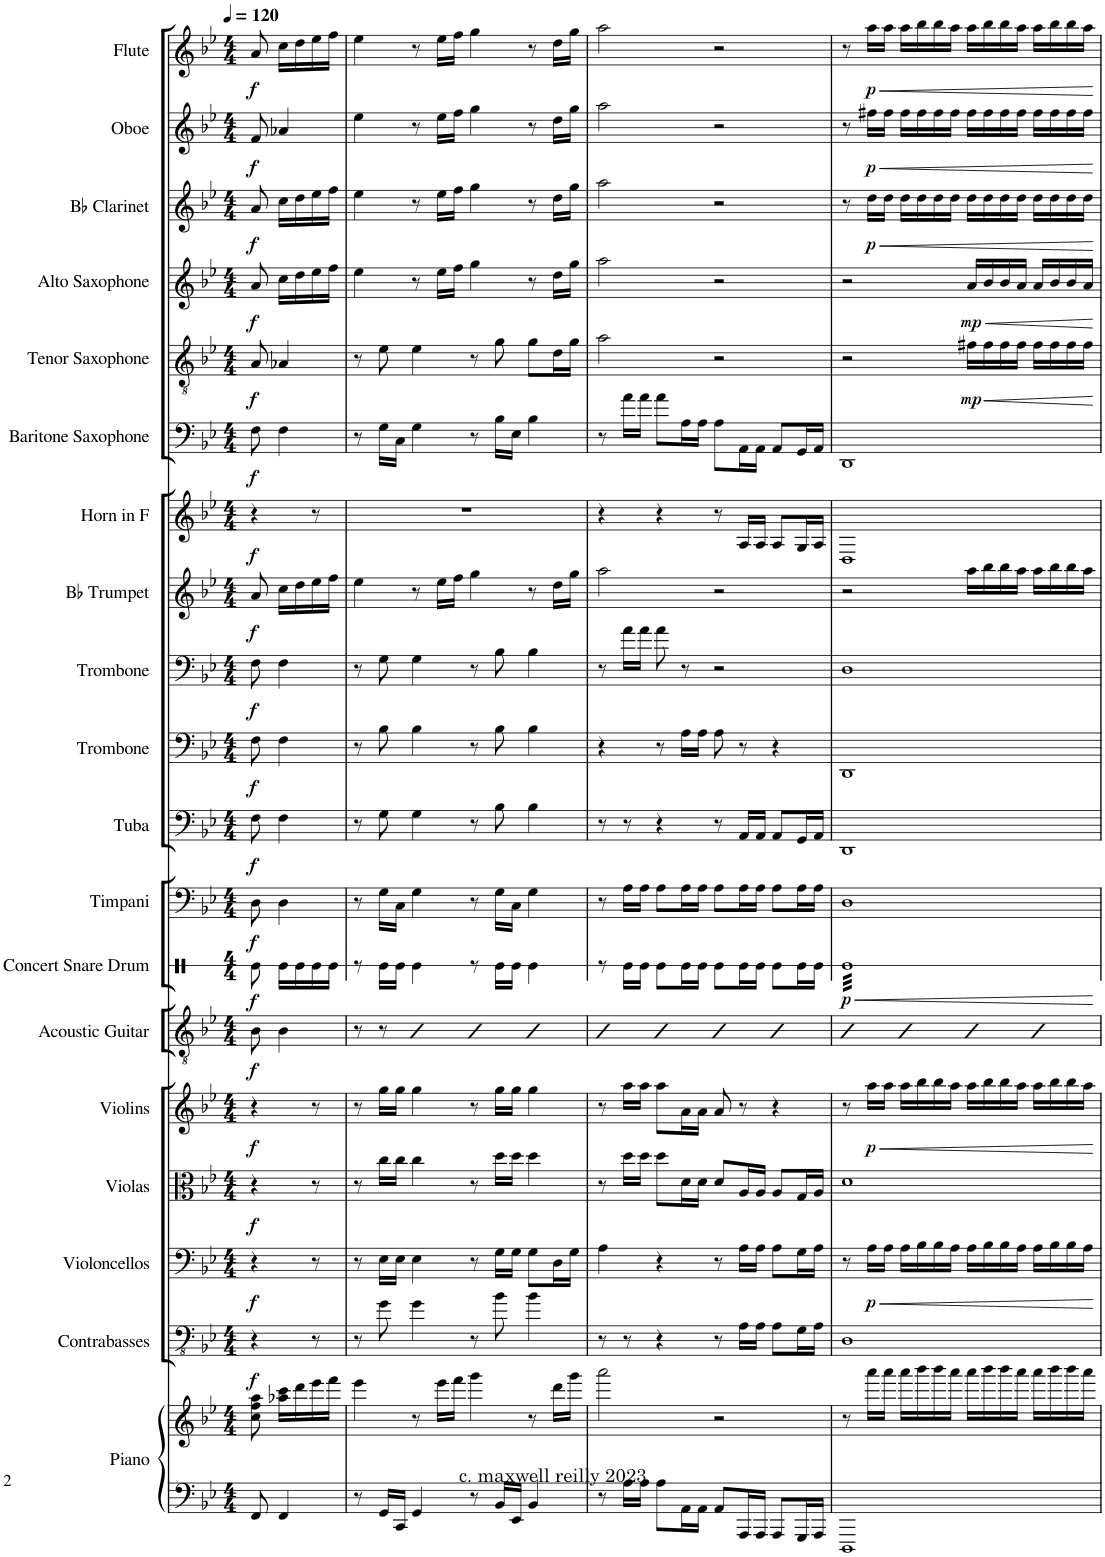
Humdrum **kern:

**kern	**kern	**kern	**dynam	**kern	**dynam	**kern	**dynam	**kern	**dynam	**kern	**dynam	**kern	**dynam	**kern	**dynam	**kern	**dynam	**kern	**dynam	**kern	**dynam	**kern	**dynam	**kern	**dynam	**kern	**dynam	**kern	**dynam	**kern	**dynam	**kern	**dynam	**kern	**dynam	**kern	**dynam
*part19	*part19	*part18	*part18	*part17	*part17	*part16	*part16	*part15	*part15	*part14	*part14	*part13	*part13	*part12	*part12	*part11	*part11	*part10	*part10	*part9	*part9	*part8	*part8	*part7	*part7	*part6	*part6	*part5	*part5	*part4	*part4	*part3	*part3	*part2	*part2	*part1	*part1
*staff20	*staff19	*staff18	*staff18	*staff17	*staff17	*staff16	*staff16	*staff15	*staff15	*staff14	*staff14	*staff13	*staff13	*staff12	*staff12	*staff11	*staff11	*staff10	*staff10	*staff9	*staff9	*staff8	*staff8	*staff7	*staff7	*staff6	*staff6	*staff5	*staff5	*staff4	*staff4	*staff3	*staff3	*staff2	*staff2	*staff1	*staff1
*I"Piano	*	*I"Contrabasses	*	*I"Violoncellos	*	*I"Violas	*	*I"Violins	*	*I"Acoustic Guitar	*	*I"Concert Snare Drum	*	*I"Timpani	*	*I"Tuba	*	*I"Trombone	*	*I"Trombone	*	*I"Bb Trumpet	*	*I"Horn in F	*	*I"Baritone Saxophone	*	*I"Tenor Saxophone	*	*I"Alto Saxophone	*	*I"Bb Clarinet	*	*I"Oboe	*	*I"Flute	*
*I'Pno.	*	*I'Cbs.	*	*I'Vcs.	*	*I'Vlas.	*	*I'Vlns.	*	*I'Guit.	*	*I'Con. Sn.	*	*I'Timp.	*	*I'Tba.	*	*I'Tbn.	*	*I'Tbn.	*	*I'Bb Tpt.	*	*	*	*I'Bar. Sax.	*	*I'T. Sax.	*	*I'A. Sax.	*	*I'Bb Cl.	*	*I'Ob.	*	*I'Fl.	*
*	*	*	*	*	*	*	*	*	*	*	*	*stria1	*	*	*	*	*	*	*	*	*	*	*	*	*	*	*	*	*	*	*	*	*	*	*	*	*
*clefF4	*clefG2	*clefFv4	*	*clefF4	*	*clefC3	*	*clefG2	*	*clefGv2	*	*clefX	*	*clefF4	*	*clefF4	*	*clefF4	*	*clefF4	*	*clefG2	*	*clefG2	*	*clefF4	*	*clefGv2	*	*clefG2	*	*clefG2	*	*clefG2	*	*clefG2	*
*	*	*	*	*	*	*	*	*	*	*	*	*	*	*	*	*	*	*	*	*	*	*Trd1c2	*	*Trd4c7	*	*Trd12c21	*	*Trd8c14	*	*Trd5c9	*	*Trd1c2	*	*	*	*	*
*k[b-e-]	*k[b-e-]	*k[b-e-]	*	*k[b-e-]	*	*k[b-e-]	*	*k[b-e-]	*	*k[b-e-]	*	*k[]	*	*k[b-e-]	*	*k[b-e-]	*	*k[b-e-]	*	*k[b-e-]	*	*k[b-e-]	*	*k[b-e-]	*	*k[b-e-]	*	*k[b-e-]	*	*k[b-e-]	*	*k[b-e-]	*	*k[b-e-]	*	*k[b-e-]	*
*M4/4	*M4/4	*M4/4	*	*M4/4	*	*M4/4	*	*M4/4	*	*M4/4	*	*M4/4	*	*M4/4	*	*M4/4	*	*M4/4	*	*M4/4	*	*M4/4	*	*M4/4	*	*M4/4	*	*M4/4	*	*M4/4	*	*M4/4	*	*M4/4	*	*M4/4	*
*MM120	*MM120	*MM120	*	*MM120	*	*MM120	*	*MM120	*	*MM120	*	*MM120	*	*MM120	*	*MM120	*	*MM120	*	*MM120	*	*MM120	*	*MM120	*	*MM120	*	*MM120	*	*MM120	*	*MM120	*	*MM120	*	*MM120	*
=	=	=	=	=	=	=	=	=	=	=	=	=	=	=	=	=	=	=	=	=	=	=	=	=	=	=	=	=	=	=	=	=	=	=	=	=	=
!	!	!	!LO:DY:b	!	!LO:DY:b	!	!LO:DY:b	!	!LO:DY:b	!	!LO:DY:b	!	!LO:DY:b	!	!LO:DY:b	!	!LO:DY:b	!	!LO:DY:b	!	!LO:DY:b	!	!LO:DY:b	!	!LO:DY:b	!	!LO:DY:b	!	!LO:DY:b	!	!LO:DY:b	!	!LO:DY:b	!	!LO:DY:b	!	!LO:DY:b
8FF/	8cc\ 8ff\ 8aa\	4r	f	4r	f	4r	f	4r	f	8B-\	f	8Re\	f	8D\	f	8F\	f	8F\	f	8F\	f	8a/	f	4r	f	8F\	f	8A/	f	8a/	f	8a/	f	8f/	f	8a/	f
4FF/	16aa-X\ 16ccc\LL	.	.	.	.	.	.	.	.	4B-\	.	16Re\LL	.	4D\	.	4F\	.	4F\	.	4F\	.	16cc\LL	.	.	.	4F\	.	4A-X/	.	16cc\LL	.	16cc\LL	.	4a-X/	.	16cc\LL	.
.	16ddd\	.	.	.	.	.	.	.	.	.	.	16Re\	.	.	.	.	.	.	.	.	.	16dd\	.	.	.	.	.	.	.	16dd\	.	16dd\	.	.	.	16dd\	.
.	16eee-\	8r	.	8r	.	8r	.	8r	.	.	.	16Re\	.	.	.	.	.	.	.	.	.	16ee-\	.	8r	.	.	.	.	.	16ee-\	.	16ee-\	.	.	.	16ee-\	.
.	16fff\JJ	.	.	.	.	.	.	.	.	.	.	16Re\JJ	.	.	.	.	.	.	.	.	.	16ff\JJ	.	.	.	.	.	.	.	16ff\JJ	.	16ff\JJ	.	.	.	16ff\JJ	.
=1	=1	=1	=1	=1	=1	=1	=1	=1	=1	=1	=1	=1	=1	=1	=1	=1	=1	=1	=1	=1	=1	=1	=1	=1	=1	=1	=1	=1	=1	=1	=1	=1	=1	=1	=1	=1	=1
8r	4eee-\	8r	.	8r	.	8r	.	8r	.	8r	.	8r	.	8r	.	8r	.	8r	.	8r	.	4ee-\	.	1r	.	8r	.	8r	.	4ee-\	.	4ee-\	.	4ee-\	.	4ee-\	.
16GG/LL	.	8G\	.	16E-\LL	.	16cc\LL	.	16gg\LL	.	8r	.	16Re\LL	.	16G\LL	.	8G\	.	8B-\	.	8G\	.	.	.	.	.	16G\LL	.	8e-\	.	.	.	.	.	.	.	.	.
16CC/JJ	.	.	.	16E-\JJ	.	16cc\JJ	.	16gg\JJ	.	.	.	16Re\JJ	.	16C\JJ	.	.	.	.	.	.	.	.	.	.	.	16C\JJ	.	.	.	.	.	.	.	.	.	.	.
4GG/	8r	4G\	.	4E-\	.	4cc\	.	4gg\	.	4B-	.	4Re\	.	4G\	.	4G\	.	4B-\	.	4G\	.	8r	.	.	.	4G\	.	4e-\	.	8r	.	8r	.	8r	.	8r	.
.	16eee-\LL	.	.	.	.	.	.	.	.	.	.	.	.	.	.	.	.	.	.	.	.	16ee-\LL	.	.	.	.	.	.	.	16ee-\LL	.	16ee-\LL	.	16ee-\LL	.	16ee-\LL	.
.	16fff\JJ	.	.	.	.	.	.	.	.	.	.	.	.	.	.	.	.	.	.	.	.	16ff\JJ	.	.	.	.	.	.	.	16ff\JJ	.	16ff\JJ	.	16ff\JJ	.	16ff\JJ	.
8r	4ggg\	8r	.	8r	.	8r	.	8r	.	4B-	.	8r	.	8r	.	8r	.	8r	.	8r	.	4gg\	.	.	.	8r	.	8r	.	4gg\	.	4gg\	.	4gg\	.	4gg\	.
16BB-/LL	.	8B-\	.	16G\LL	.	16dd\LL	.	16gg\LL	.	.	.	16Re\LL	.	16G\LL	.	8B-\	.	8B-\	.	8B-\	.	.	.	.	.	16B-\LL	.	8g\	.	.	.	.	.	.	.	.	.
16EE-/JJ	.	.	.	16G\JJ	.	16dd\JJ	.	16gg\JJ	.	.	.	16Re\JJ	.	16C\JJ	.	.	.	.	.	.	.	.	.	.	.	16E-\JJ	.	.	.	.	.	.	.	.	.	.	.
4BB-/	8r	4B-\	.	8G\L	.	4dd\	.	4gg\	.	4B-	.	4Re\	.	4G\	.	4B-\	.	4B-\	.	4B-\	.	8r	.	.	.	4B-\	.	8g\L	.	8r	.	8r	.	8r	.	8r	.
.	16ddd\LL	.	.	16D\L	.	.	.	.	.	.	.	.	.	.	.	.	.	.	.	.	.	16dd\LL	.	.	.	.	.	16d\L	.	16dd\LL	.	16dd\LL	.	16dd\LL	.	16dd\LL	.
.	16ggg\JJ	.	.	16G\JJ	.	.	.	.	.	.	.	.	.	.	.	.	.	.	.	.	.	16gg\JJ	.	.	.	.	.	16g\JJ	.	16gg\JJ	.	16gg\JJ	.	16gg\JJ	.	16gg\JJ	.
=2	=2	=2	=2	=2	=2	=2	=2	=2	=2	=2	=2	=2	=2	=2	=2	=2	=2	=2	=2	=2	=2	=2	=2	=2	=2	=2	=2	=2	=2	=2	=2	=2	=2	=2	=2	=2	=2
8r	2aaa\	8r	.	4A\	.	8r	.	8r	.	4B-	.	8r	.	8r	.	8r	.	4r	.	8r	.	2aa\	.	4r	.	8r	.	2a\	.	2aa\	.	2aa\	.	2aa\	.	2aa\	.
16A\LL	.	8r	.	.	.	16dd\LL	.	16aa\LL	.	.	.	16Re\LL	.	16A\LL	.	8r	.	.	.	16a\LL	.	.	.	.	.	16a\LL	.	.	.	.	.	.	.	.	.	.	.
16A\JJ	.	.	.	.	.	16dd\JJ	.	16aa\JJ	.	.	.	16Re\JJ	.	16A\JJ	.	.	.	.	.	16a\JJ	.	.	.	.	.	16a\JJ	.	.	.	.	.	.	.	.	.	.	.
8A\L	.	4r	.	4r	.	8dd\L	.	8aa\L	.	4B-	.	8Re\L	.	8A\L	.	4r	.	8r	.	8a\	.	.	.	4r	.	8a\L	.	.	.	.	.	.	.	.	.	.	.
16AA\L	.	.	.	.	.	16d\L	.	16a\L	.	.	.	16Re\L	.	16A\L	.	.	.	16A\LL	.	8r	.	.	.	.	.	16A\L	.	.	.	.	.	.	.	.	.	.	.
16AA\JJ	.	.	.	.	.	16d\JJ	.	16a\JJ	.	.	.	16Re\JJ	.	16A\JJ	.	.	.	16A\JJ	.	.	.	.	.	.	.	16A\JJ	.	.	.	.	.	.	.	.	.	.	.
8AA/L	2r	8r	.	8r	.	8d/L	.	8a/	.	4B-	.	8Re\L	.	8A\L	.	8r	.	8A\	.	2r	.	2r	.	8r	.	8A\L	.	2r	.	2r	.	2r	.	2r	.	2r	.
16AAA/L	.	16AA\LL	.	16A\LL	.	16A/L	.	8r	.	.	.	16Re\L	.	16A\L	.	16AA/LL	.	8r	.	.	.	.	.	16A/LL	.	16AA\L	.	.	.	.	.	.	.	.	.	.	.
16AAA/JJ	.	16AA\JJ	.	16A\JJ	.	16A/JJ	.	.	.	.	.	16Re\JJ	.	16A\JJ	.	16AA/JJ	.	.	.	.	.	.	.	16A/JJ	.	16AA\JJ	.	.	.	.	.	.	.	.	.	.	.
8AAA/L	.	8AA\L	.	8A\L	.	8A/L	.	4r	.	4B-	.	8Re\L	.	8A\L	.	8AA/L	.	4r	.	.	.	.	.	8A/L	.	8AA/L	.	.	.	.	.	.	.	.	.	.	.
16GGG/L	.	16GG\L	.	16G\L	.	16G/L	.	.	.	.	.	16Re\L	.	16A\L	.	16GG/L	.	.	.	.	.	.	.	16G/L	.	16GG/L	.	.	.	.	.	.	.	.	.	.	.
16AAA/JJ	.	16AA\JJ	.	16A\JJ	.	16A/JJ	.	.	.	.	.	16Re\JJ	.	16A\JJ	.	16AA/JJ	.	.	.	.	.	.	.	16A/JJ	.	16AA/JJ	.	.	.	.	.	.	.	.	.	.	.
=3	=3	=3	=3	=3	=3	=3	=3	=3	=3	=3	=3	=3	=3	=3	=3	=3	=3	=3	=3	=3	=3	=3	=3	=3	=3	=3	=3	=3	=3	=3	=3	=3	=3	=3	=3	=3	=3
!	!	!	!	!	!	!	!	!	!	!	!	!	!LO:HP:b	!	!	!	!	!	!	!	!	!	!	!	!	!	!	!	!	!	!	!	!	!	!	!	!
!	!	!	!	!	!	!	!	!	!	!	!	!	!LO:DY:n=1:b	!	!	!	!	!	!	!	!	!	!	!	!	!	!	!	!	!	!	!	!	!	!	!	!
*	*	*	*	*	*	*	*	*	*	*	*	*tremolo	*	*	*	*	*	*	*	*	*	*	*	*	*	*	*	*	*	*	*	*	*	*	*	*	*
1DDD	8r	1DD	.	8r	.	1d	.	8r	.	4B-	.	32ReLLL	< p	1D	.	1DD	.	1DD	.	1D	.	2r	.	1D	.	1DD	.	2r	.	2r	.	8r	.	8r	.	8r	.
.	.	.	.	.	.	.	.	.	.	.	.	32Re	.	.	.	.	.	.	.	.	.	.	.	.	.	.	.	.	.	.	.	.	.	.	.	.	.
.	.	.	.	.	.	.	.	.	.	.	.	32Re	.	.	.	.	.	.	.	.	.	.	.	.	.	.	.	.	.	.	.	.	.	.	.	.	.
.	.	.	.	.	.	.	.	.	.	.	.	32Re	.	.	.	.	.	.	.	.	.	.	.	.	.	.	.	.	.	.	.	.	.	.	.	.	.
!	!	!	!	!	!LO:HP:b	!	!	!	!LO:HP:b	!	!	!	!	!	!	!	!	!	!	!	!	!	!	!	!	!	!	!	!	!	!	!	!LO:HP:b	!	!LO:HP:b	!	!LO:HP:b
!	!	!	!	!	!LO:DY:n=1:b	!	!	!	!LO:DY:n=1:b	!	!	!	!	!	!	!	!	!	!	!	!	!	!	!	!	!	!	!	!	!	!	!	!LO:DY:n=1:b	!	!LO:DY:n=1:b	!	!LO:DY:n=1:b
.	16aaa\LL	.	.	16A\LL	< p	.	.	16aa\LL	< p	.	.	32Re	.	.	.	.	.	.	.	.	.	.	.	.	.	.	.	.	.	.	.	16dd\LL	< p	16ff#X\LL	< p	16aa\LL	< p
.	.	.	.	.	.	.	.	.	.	.	.	32Re	.	.	.	.	.	.	.	.	.	.	.	.	.	.	.	.	.	.	.	.	.	.	.	.	.
.	16aaa\JJ	.	.	16A\JJ	.	.	.	16aa\JJ	.	.	.	32Re	.	.	.	.	.	.	.	.	.	.	.	.	.	.	.	.	.	.	.	16dd\JJ	.	16ff#\JJ	.	16aa\JJ	.
.	.	.	.	.	.	.	.	.	.	.	.	32Re	.	.	.	.	.	.	.	.	.	.	.	.	.	.	.	.	.	.	.	.	.	.	.	.	.
.	16aaa\LL	.	.	16A\LL	.	.	.	16aa\LL	.	4B-	.	32Re	.	.	.	.	.	.	.	.	.	.	.	.	.	.	.	.	.	.	.	16dd\LL	.	16ff#\LL	.	16aa\LL	.
.	.	.	.	.	.	.	.	.	.	.	.	32Re	.	.	.	.	.	.	.	.	.	.	.	.	.	.	.	.	.	.	.	.	.	.	.	.	.
.	16bbb-\	.	.	16B-\	.	.	.	16bb-\	.	.	.	32Re	.	.	.	.	.	.	.	.	.	.	.	.	.	.	.	.	.	.	.	16dd\	.	16ff#\	.	16bb-\	.
.	.	.	.	.	.	.	.	.	.	.	.	32Re	.	.	.	.	.	.	.	.	.	.	.	.	.	.	.	.	.	.	.	.	.	.	.	.	.
.	16bbb-\	.	.	16B-\	.	.	.	16bb-\	.	.	.	32Re	.	.	.	.	.	.	.	.	.	.	.	.	.	.	.	.	.	.	.	16dd\	.	16ff#\	.	16bb-\	.
.	.	.	.	.	.	.	.	.	.	.	.	32Re	.	.	.	.	.	.	.	.	.	.	.	.	.	.	.	.	.	.	.	.	.	.	.	.	.
.	16aaa\JJ	.	.	16A\JJ	.	.	.	16aa\JJ	.	.	.	32Re	.	.	.	.	.	.	.	.	.	.	.	.	.	.	.	.	.	.	.	16dd\JJ	.	16ff#\JJ	.	16aa\JJ	.
.	.	.	.	.	.	.	.	.	.	.	.	32Re	.	.	.	.	.	.	.	.	.	.	.	.	.	.	.	.	.	.	.	.	.	.	.	.	.
!	!	!	!	!	!	!	!	!	!	!	!	!	!	!	!	!	!	!	!	!	!	!	!	!	!	!	!	!	!LO:DY:b	!	!LO:HP:b	!	!	!	!	!	!
!	!	!	!	!	!	!	!	!	!	!	!	!	!	!	!	!	!	!	!	!	!	!	!	!	!	!	!	!	!	!	!LO:DY:n=1:b	!	!	!	!	!	!
.	16aaa\LL	.	.	16A\LL	.	.	.	16aa\LL	.	4B-	.	32Re	.	.	.	.	.	.	.	.	.	16aa\LL	.	.	.	.	.	16f#X\LL	mp	16a/LL	< mp	16dd\LL	.	16ff#\LL	.	16aa\LL	.
.	.	.	.	.	.	.	.	.	.	.	.	32Re	.	.	.	.	.	.	.	.	.	.	.	.	.	.	.	.	.	.	.	.	.	.	.	.	.
!	!	!	!	!	!	!	!	!	!	!	!	!	!	!	!	!	!	!	!	!	!	!	!	!	!	!	!	!	!LO:HP:b	!	!	!	!	!	!	!	!
.	16bbb-\	.	.	16B-\	.	.	.	16bb-\	.	.	.	32Re	.	.	.	.	.	.	.	.	.	16bb-\	.	.	.	.	.	16f#\	<	16b-/	.	16dd\	.	16ff#\	.	16bb-\	.
.	.	.	.	.	.	.	.	.	.	.	.	32Re	.	.	.	.	.	.	.	.	.	.	.	.	.	.	.	.	.	.	.	.	.	.	.	.	.
.	16bbb-\	.	.	16B-\	.	.	.	16bb-\	.	.	.	32Re	.	.	.	.	.	.	.	.	.	16bb-\	.	.	.	.	.	16f#\	.	16b-/	.	16dd\	.	16ff#\	.	16bb-\	.
.	.	.	.	.	.	.	.	.	.	.	.	32Re	.	.	.	.	.	.	.	.	.	.	.	.	.	.	.	.	.	.	.	.	.	.	.	.	.
.	16aaa\JJ	.	.	16A\JJ	.	.	.	16aa\JJ	.	.	.	32Re	.	.	.	.	.	.	.	.	.	16aa\JJ	.	.	.	.	.	16f#\JJ	.	16a/JJ	.	16dd\JJ	.	16ff#\JJ	.	16aa\JJ	.
.	.	.	.	.	.	.	.	.	.	.	.	32Re	.	.	.	.	.	.	.	.	.	.	.	.	.	.	.	.	.	.	.	.	.	.	.	.	.
.	16aaa\LL	.	.	16A\LL	.	.	.	16aa\LL	.	4B-	.	32Re	.	.	.	.	.	.	.	.	.	16aa\LL	.	.	.	.	.	16f#\LL	.	16a/LL	.	16dd\LL	.	16ff#\LL	.	16aa\LL	.
.	.	.	.	.	.	.	.	.	.	.	.	32Re	.	.	.	.	.	.	.	.	.	.	.	.	.	.	.	.	.	.	.	.	.	.	.	.	.
.	16bbb-\	.	.	16B-\	.	.	.	16bb-\	.	.	.	32Re	.	.	.	.	.	.	.	.	.	16bb-\	.	.	.	.	.	16f#\	.	16b-/	.	16dd\	.	16ff#\	.	16bb-\	.
.	.	.	.	.	.	.	.	.	.	.	.	32Re	.	.	.	.	.	.	.	.	.	.	.	.	.	.	.	.	.	.	.	.	.	.	.	.	.
.	16bbb-\	.	.	16B-\	.	.	.	16bb-\	.	.	.	32Re	.	.	.	.	.	.	.	.	.	16bb-\	.	.	.	.	.	16f#\	.	16b-/	.	16dd\	.	16ff#\	.	16bb-\	.
.	.	.	.	.	.	.	.	.	.	.	.	32Re	.	.	.	.	.	.	.	.	.	.	.	.	.	.	.	.	.	.	.	.	.	.	.	.	.
.	16aaa\JJ	.	.	16A\JJ	.	.	.	16aa\JJ	.	.	.	32Re	.	.	.	.	.	.	.	.	.	16aa\JJ	.	.	.	.	.	16f#\JJ	.	16a/JJ	.	16dd\JJ	.	16ff#\JJ	.	16aa\JJ	.
.	.	.	.	.	.	.	.	.	.	.	.	32ReJJJ	.	.	.	.	.	.	.	.	.	.	.	.	.	.	.	.	.	.	.	.	.	.	.	.	.
*	*	*	*	*	*	*	*	*	*	*	*	*Xtremolo	*	*	*	*	*	*	*	*	*	*	*	*	*	*	*	*	*	*	*	*	*	*	*	*	*
.	.	.	.	.	[	.	.	.	[	.	.	.	[	.	.	.	.	.	.	.	.	.	.	.	.	.	.	.	[	.	[	.	[	.	[	.	[
=	=	=	=	=	=	=	=	=	=	=	=	=	=	=	=	=	=	=	=	=	=	=	=	=	=	=	=	=	=	=	=	=	=	=	=	=	=
*-	*-	*-	*-	*-	*-	*-	*-	*-	*-	*-	*-	*-	*-	*-	*-	*-	*-	*-	*-	*-	*-	*-	*-	*-	*-	*-	*-	*-	*-	*-	*-	*-	*-	*-	*-	*-	*-
